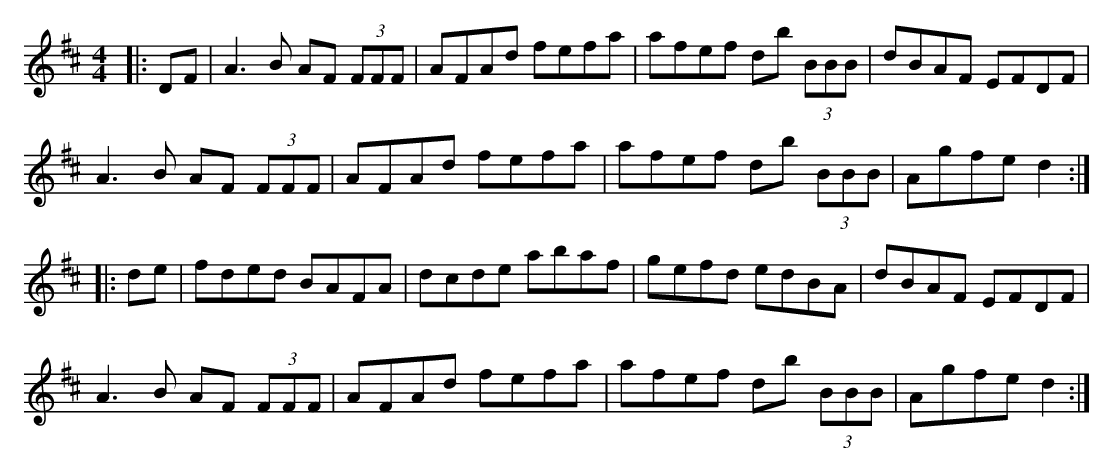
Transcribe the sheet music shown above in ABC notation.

X:1
M:4/4
K:D
|:DF|A3B AF (3FFF|AFAd fefa|afef db (3BBB|dBAF EFDF|
A3B AF (3FFF|AFAd fefa|afef db (3BBB|Agfe d2:|
|:de|fded BAFA|dcde abaf|gefd edBA|dBAF EFDF|
A3B AF (3FFF|AFAd fefa|afef db (3BBB|Agfe d2:|
